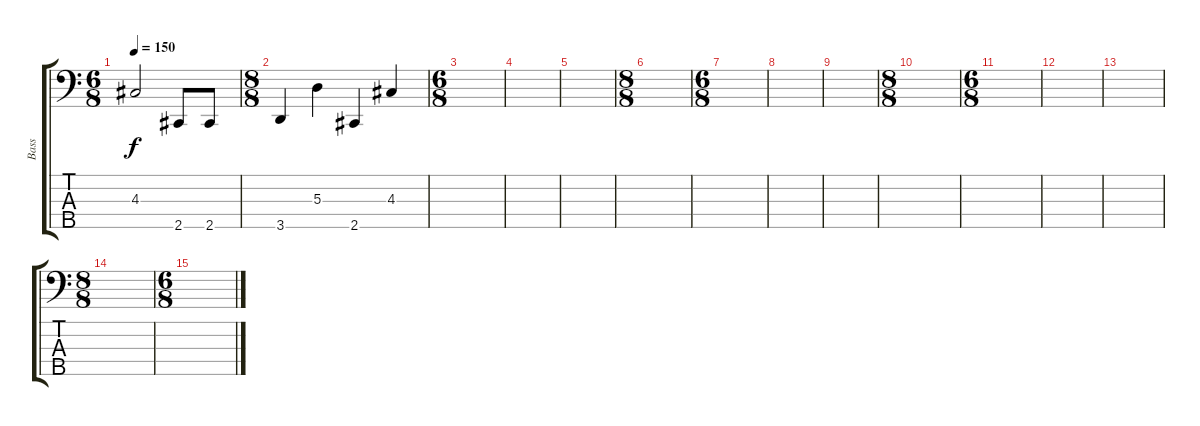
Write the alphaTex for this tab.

\track ("Bass" "Bass") {instrument electricbassfinger}
\staff {score tabs}
\tuning (G2 D2 A1 E1 B0) {hide}
\ts (6 8)
\tempo 150
\clef f4
\ks c
4.3.2{dy f} 2.5.8 2.5.8 |
\ts (8 8)
3.5.4 5.3.4 2.5.4 4.3.4 |
\ts (6 8)
|
|
|
\ts (8 8)
|
\ts (6 8)
|
|
|
\ts (8 8)
|
\ts (6 8)
|
|
|
\ts (8 8)
|
\ts (6 8)
